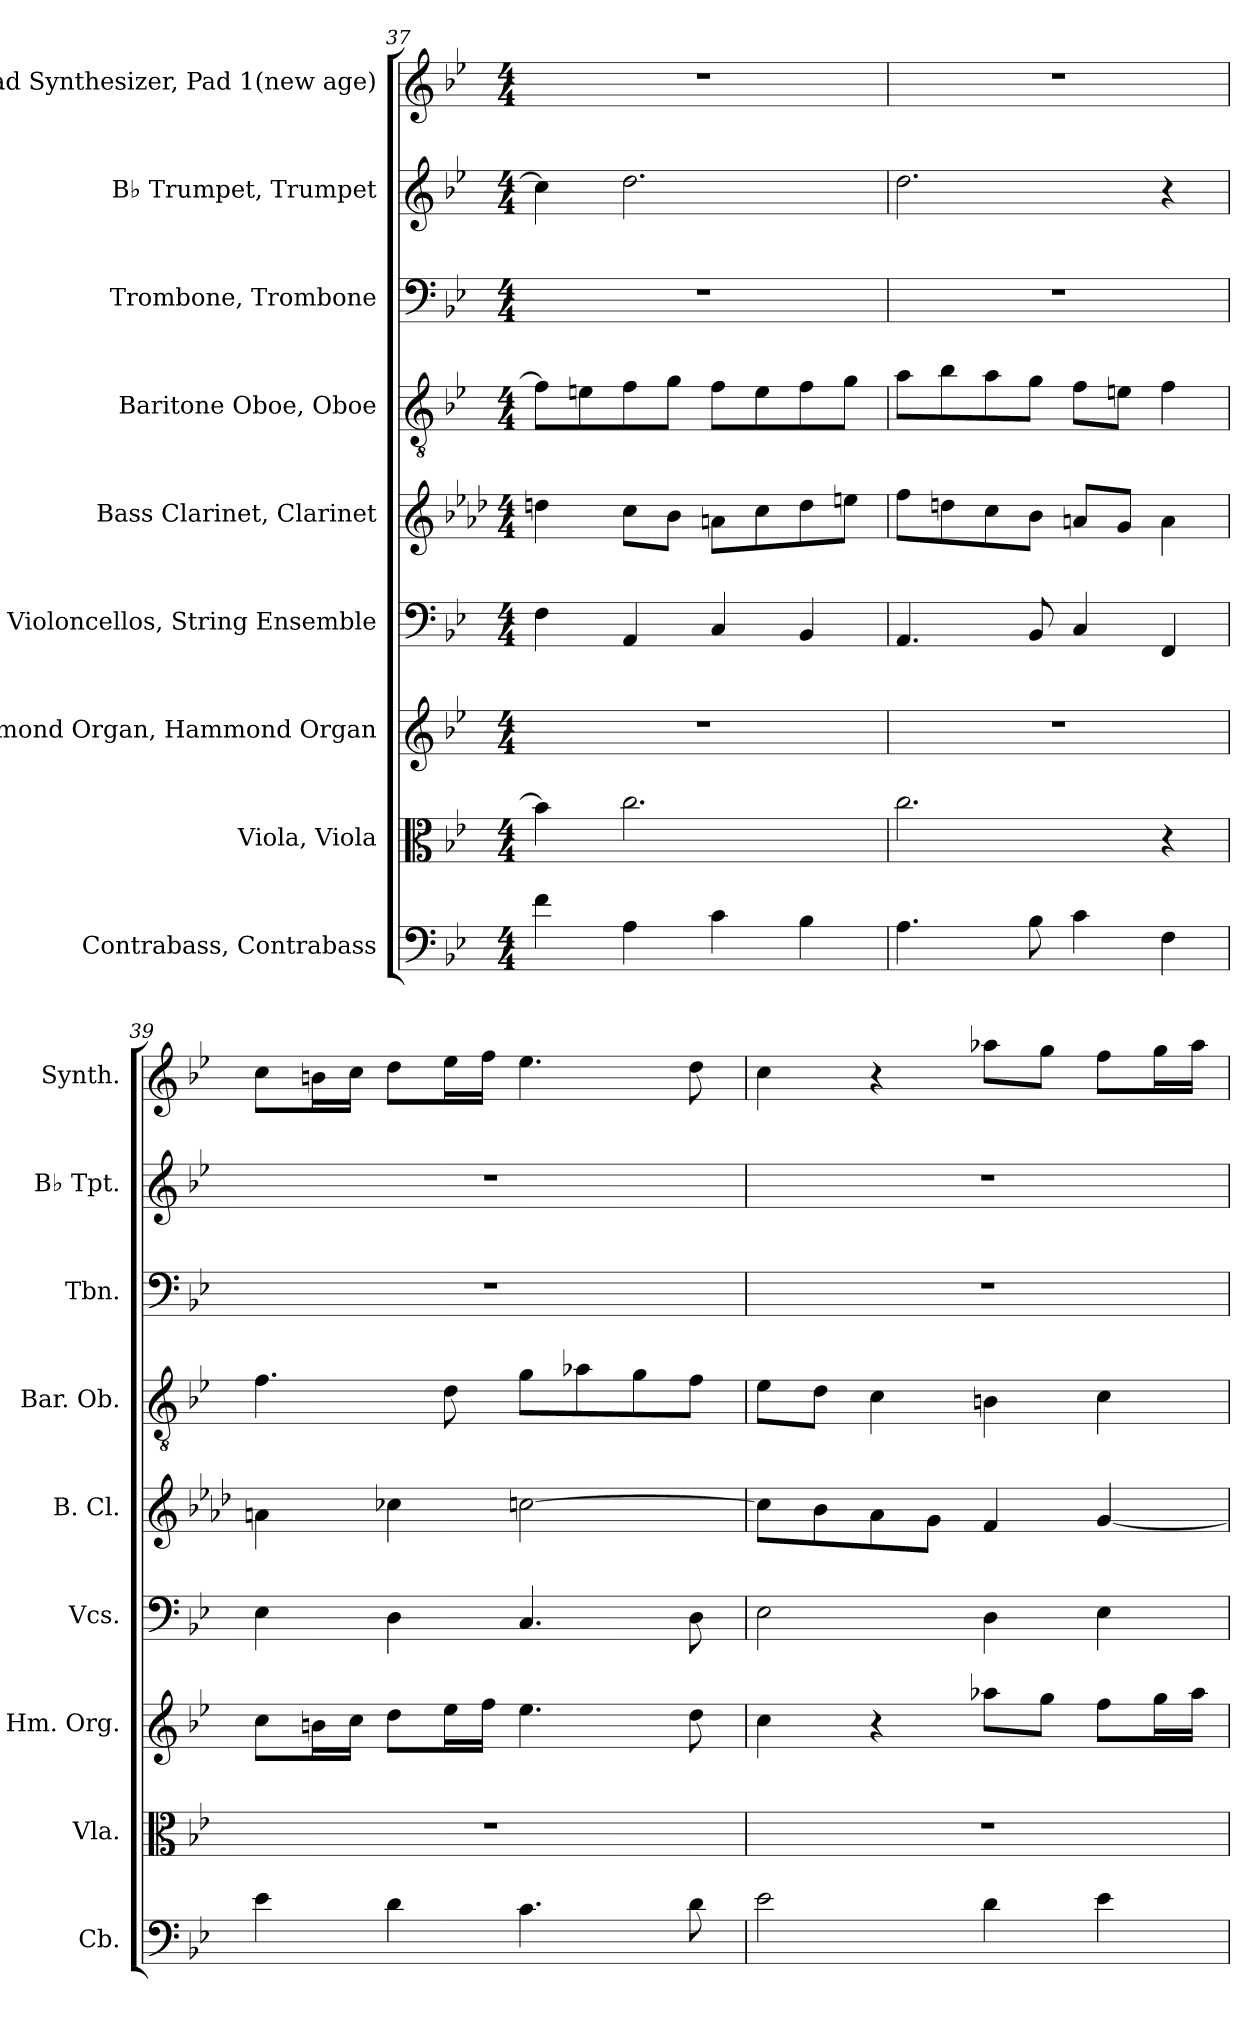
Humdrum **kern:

**kern	**kern	**kern	**kern	**kern	**kern	**kern	**kern	**kern
*part9	*part8	*part7	*part6	*part5	*part4	*part3	*part2	*part1
*staff9	*staff8	*staff7	*staff6	*staff5	*staff4	*staff3	*staff2	*staff1
*I"Contrabass, Contrabass	*I"Viola, Viola	*I"Hammond Organ, Hammond Organ	*I"Violoncellos, String Ensemble	*I"Bass Clarinet, Clarinet	*I"Baritone Oboe, Oboe	*I"Trombone, Trombone	*I"B♭ Trumpet, Trumpet	*I"Pad Synthesizer, Pad 1(new age)
*I'Cb.	*I'Vla.	*I'Hm. Org.	*I'Vcs.	*I'B. Cl.	*I'Bar. Ob.	*I'Tbn.	*I'B♭ Tpt.	*I'Synth.
*clefF4	*clefC3	*clefG2	*clefF4	*clefG2	*clefGv2	*clefF4	*clefG2	*clefG2
*ITrd7c12	*	*	*	*ITrd8c14	*	*	*ITrd1c2	*
*k[b-e-]	*k[b-e-]	*k[b-e-]	*k[b-e-]	*k[b-e-a-d-]	*k[b-e-]	*k[b-e-]	*k[b-e-a-d-]	*k[b-e-]
*M4/4	*M4/4	*M4/4	*M4/4	*M4/4	*M4/4	*M4/4	*M4/4	*M4/4
=37	=37	=37	=37	=37	=37	=37	=37	=37
4F\	4b-\]	1r	4F\	4dn\	8f\L]	1r	4b-\]	1r
.	.	.	.	.	8en\	.	.	.
4AA\	2.cc\	.	4AA/	8c\L	8f\	.	2.cc\	.
.	.	.	.	8B-\J	8g\J	.	.	.
4C\	.	.	4C/	8An\L	8f\L	.	.	.
.	.	.	.	8c\	8e\	.	.	.
4BB-\	.	.	4BB-/	8d\	8f\	.	.	.
.	.	.	.	8en\J	8g\J	.	.	.
=38	=38	=38	=38	=38	=38	=38	=38	=38
4.AA\	2.cc\	1r	4.AA/	8f\L	8a\L	1r	2.cc\	1r
.	.	.	.	8dn\	8b-\	.	.	.
.	.	.	.	8c\	8a\	.	.	.
8BB-\	.	.	8BB-/	8B-\J	8g\J	.	.	.
4C\	.	.	4C/	8An/L	8f\L	.	.	.
.	.	.	.	8G/J	8en\J	.	.	.
4FF\	4r	.	4FF/	4A\	4f\	.	4r	.
!!LO:PB:g=z
=39	=39	=39	=39	=39	=39	=39	=39	=39
4E-\	1r	8cc\L	4E-\	4An\	4.f\	1r	1r	8cc\L
.	.	16bn\L	.	.	.	.	.	16bn\L
.	.	16cc\JJ	.	.	.	.	.	16cc\JJ
4D\	.	8dd\L	4D\	4c-X\	.	.	.	8dd\L
.	.	16ee-\L	.	.	8d\	.	.	16ee-\L
.	.	16ff\JJ	.	.	.	.	.	16ff\JJ
4.C\	.	4.ee-\	4.C/	[2cn\	8g\L	.	.	4.ee-\
.	.	.	.	.	8a-X\	.	.	.
.	.	.	.	.	8g\	.	.	.
8D\	.	8dd\	8D\	.	8f\J	.	.	8dd\
=40	=40	=40	=40	=40	=40	=40	=40	=40
2E-\	1r	4cc\	2E-\	8c\L]	8e-\L	1r	1r	4cc\
.	.	.	.	8B-\	8d\J	.	.	.
.	.	4r	.	8A-\	4c\	.	.	4r
.	.	.	.	8G\J	.	.	.	.
4D\	.	8aa-X\L	4D\	4F/	4Bn\	.	.	8aa-X\L
.	.	8gg\J	.	.	.	.	.	8gg\J
4E-\	.	8ff\L	4E-\	[4G/	4c\	.	.	8ff\L
.	.	16gg\L	.	.	.	.	.	16gg\L
.	.	16aa-\JJ	.	.	.	.	.	16aa-\JJ
=	=	=	=	=	=	=	=	=
*-	*-	*-	*-	*-	*-	*-	*-	*-
